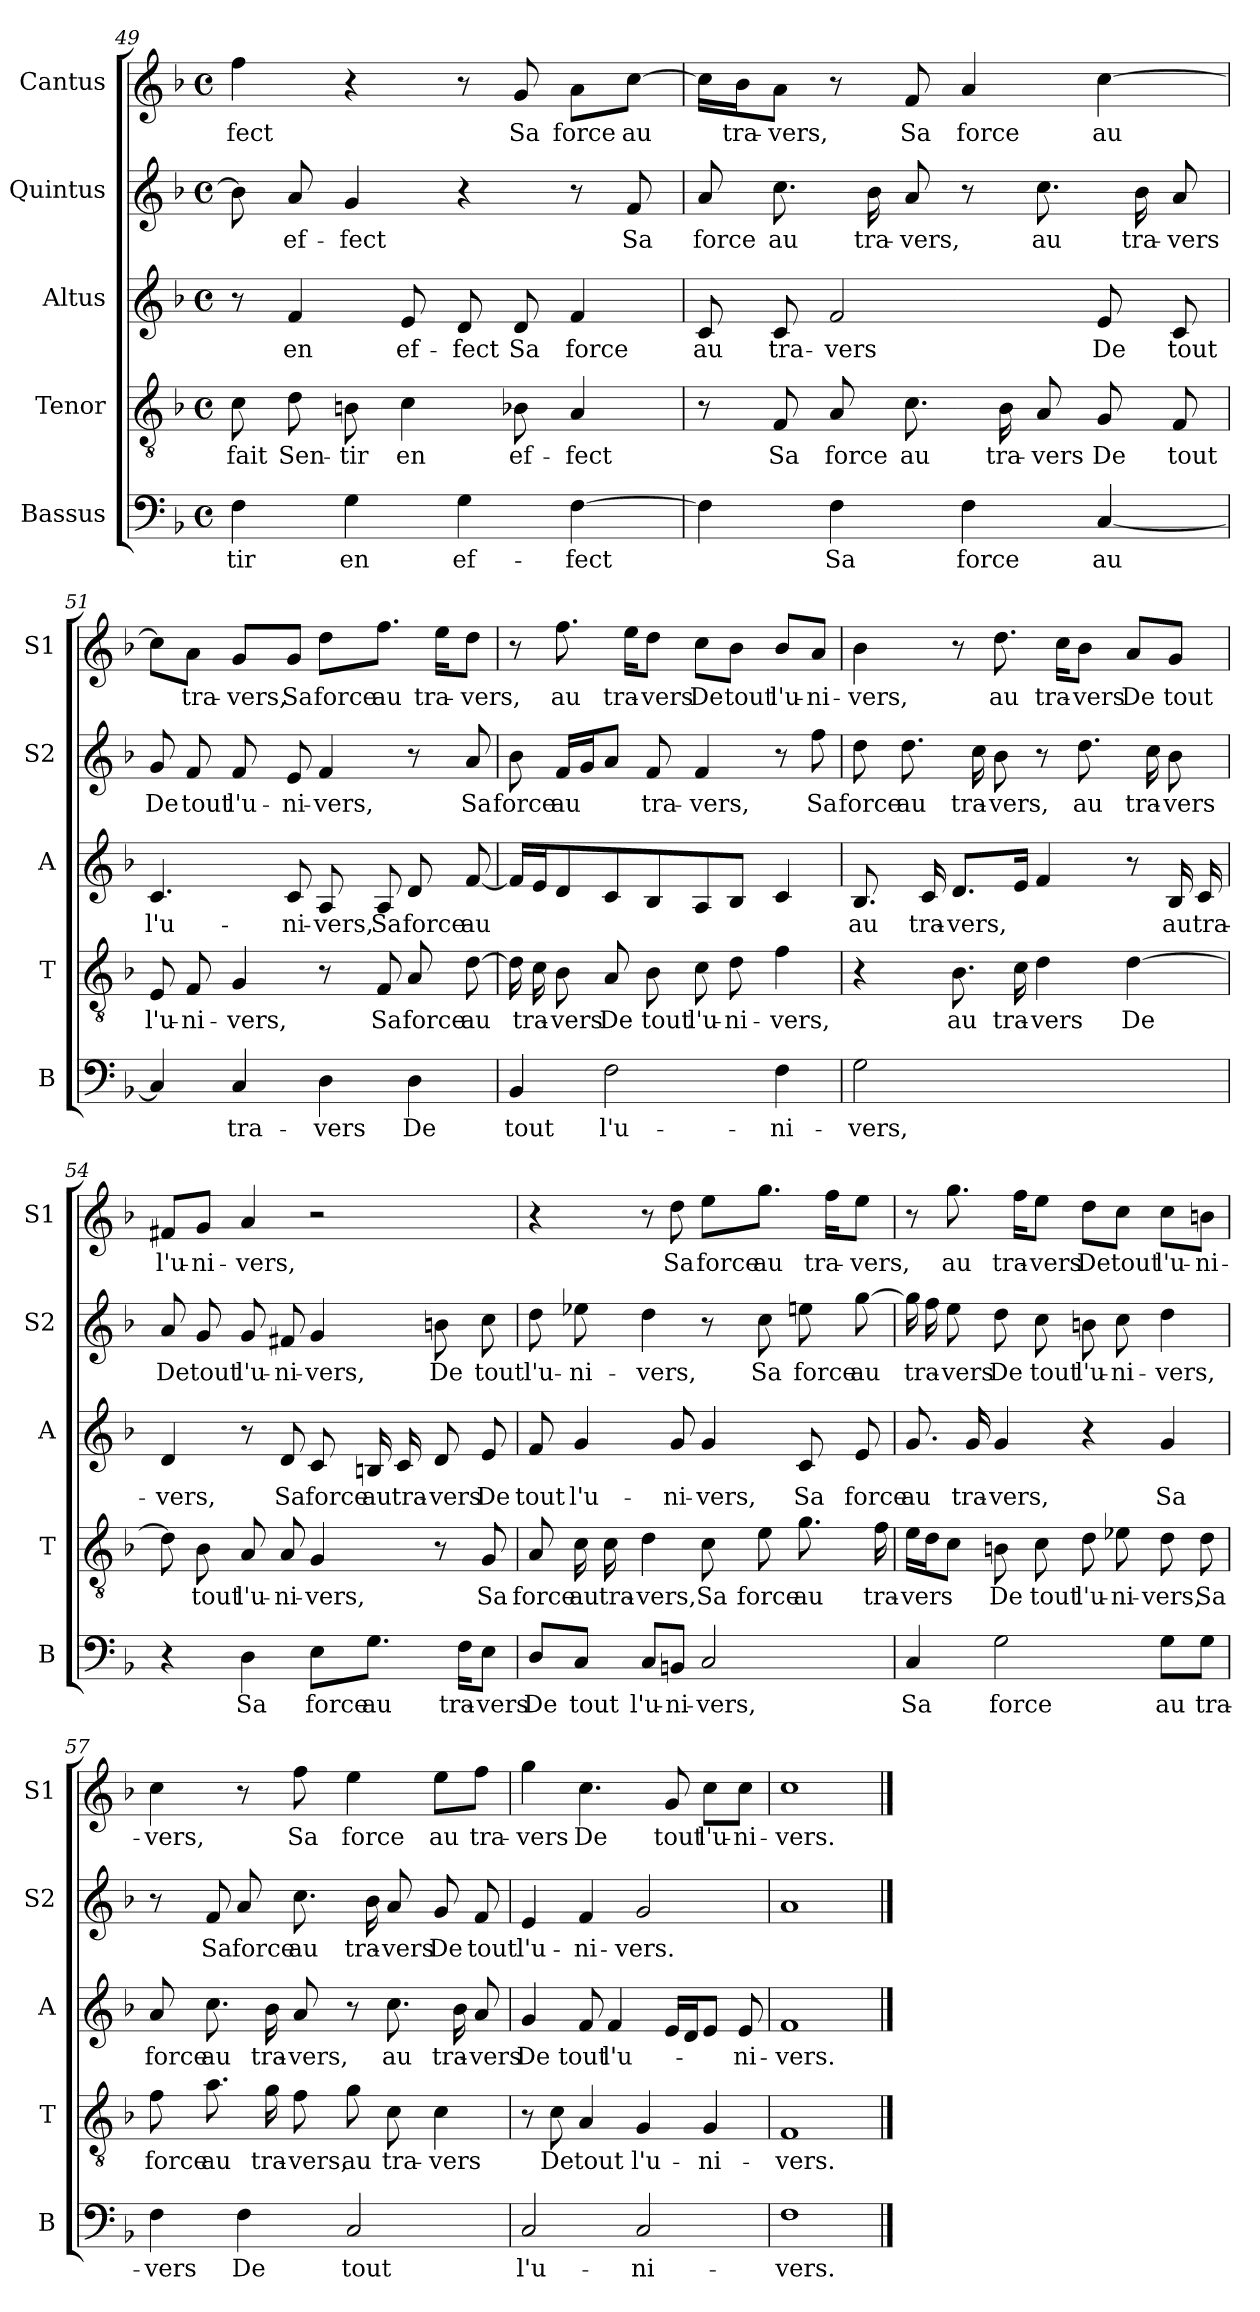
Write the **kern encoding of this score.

**kern	**text	**kern	**text	**kern	**text	**kern	**text	**kern	**text
*part5	*part5	*part4	*part4	*part3	*part3	*part2	*part2	*part1	*part1
*staff5	*staff5	*staff4	*staff4	*staff3	*staff3	*staff2	*staff2	*staff1	*staff1
*I"Bassus	*	*I"Tenor	*	*I"Altus	*	*I"Quintus	*	*I"Cantus	*
*I'B	*	*I'T	*	*I'A	*	*I'S2	*	*I'S1	*
*clefF4	*	*clefGv2	*	*clefG2	*	*clefG2	*	*clefG2	*
*k[b-]	*	*k[b-]	*	*k[b-]	*	*k[b-]	*	*k[b-]	*
*F:	*	*F:	*	*F:	*	*F:	*	*F:	*
*M4/4	*	*M4/4	*	*M4/4	*	*M4/4	*	*M4/4	*
*met(c)	*	*met(c)	*	*met(c)	*	*met(c)	*	*met(c)	*
=49	=49	=49	=49	=49	=49	=49	=49	=49	=49
!	!LO:LY:b	!	!LO:LY:b	!	!	!	!	!	!LO:LY:b
4F\	-tir	8c\	fait	8r	.	8b-\]	.	4ff\	-fect
!	!	!	!LO:LY:b	!	!LO:LY:b	!	!LO:LY:b	!	!
.	.	8d\	Sen-	4f/	en	8a/	ef-	.	.
!	!LO:LY:b	!	!LO:LY:b	!	!	!	!LO:LY:b	!	!
4G\	en	8Bn\	-tir	.	.	4g/	-fect	4r	.
!	!	!	!LO:LY:b	!	!LO:LY:b	!	!	!	!
.	.	4c\	en	8e/	ef-	.	.	.	.
!	!LO:LY:b	!	!	!	!LO:LY:b	!	!	!	!
4G\	ef-	.	.	8d/	-fect	4r	.	8r	.
!	!	!	!LO:LY:b	!	!LO:LY:b	!	!	!	!LO:LY:b
.	.	8B-X\	ef-	8d/	Sa	.	.	8g/	Sa
!	!LO:LY:b	!	!LO:LY:b	!	!LO:LY:b	!	!	!	!LO:LY:b
[4F\	-fect	4A/	-fect	4f/	force	8r	.	8a\L	force
!	!	!	!	!	!	!	!LO:LY:b	!	!LO:LY:b
.	.	.	.	.	.	8f/	Sa	[8cc\J	au
=50	=50	=50	=50	=50	=50	=50	=50	=50	=50
!	!	!	!	!	!LO:LY:b	!	!LO:LY:b	!	!
4F\]	.	8r	.	8c/	au	8a/	force	16cc\LL]	.
!	!	!	!	!	!	!	!	!	!LO:LY:b
.	.	.	.	.	.	.	.	16b-\J	tra-
!	!	!	!LO:LY:b	!	!LO:LY:b	!	!LO:LY:b	!	!LO:LY:b
.	.	8F/	Sa	8c/	tra-	8.cc\	au	8a\J	-vers,
!	!LO:LY:b	!	!LO:LY:b	!	!LO:LY:b	!	!	!	!
4F\	Sa	8A/	force	2f/	-vers	.	.	8r	.
!	!	!	!	!	!	!	!LO:LY:b	!	!
.	.	.	.	.	.	16b-\	tra-	.	.
!	!	!	!LO:LY:b	!	!	!	!LO:LY:b	!	!LO:LY:b
.	.	8.c\	au	.	.	8a/	-vers,	8f/	Sa
!	!LO:LY:b	!	!	!	!	!	!	!	!LO:LY:b
4F\	force	.	.	.	.	8r	.	4a/	force
!	!	!	!LO:LY:b	!	!	!	!	!	!
.	.	16B-\	tra-	.	.	.	.	.	.
!	!	!	!LO:LY:b	!	!	!	!LO:LY:b	!	!
.	.	8A/	-vers	.	.	8.cc\	au	.	.
!	!LO:LY:b	!	!LO:LY:b	!	!LO:LY:b	!	!	!	!LO:LY:b
[4C/	au	8G/	De	8e/	De	.	.	[4cc\	au
!	!	!	!	!	!	!	!LO:LY:b	!	!
.	.	.	.	.	.	16b-\	tra-	.	.
!	!	!	!LO:LY:b	!	!LO:LY:b	!	!LO:LY:b	!	!
.	.	8F/	tout	8c/	tout	8a/	-vers	.	.
!!LO:PB:g=z
=51	=51	=51	=51	=51	=51	=51	=51	=51	=51
!	!	!	!LO:LY:b	!	!LO:LY:b	!	!LO:LY:b	!	!
4C/]	.	8E/	l'u-	4.c/	l'u-	8g/	De	8cc\L]	.
!	!	!	!LO:LY:b	!	!	!	!LO:LY:b	!	!LO:LY:b
.	.	8F/	-ni-	.	.	8f/	tout	8a\J	tra-
!	!LO:LY:b	!	!LO:LY:b	!	!	!	!LO:LY:b	!	!LO:LY:b
4C/	tra-	4G/	-vers,	.	.	8f/	l'u-	8g/L	-vers,
!	!	!	!	!	!LO:LY:b	!	!LO:LY:b	!	!LO:LY:b
.	.	.	.	8c/	-ni-	8e/	-ni-	8g/J	Sa
!	!LO:LY:b	!	!	!	!LO:LY:b	!	!LO:LY:b	!	!LO:LY:b
4D\	-vers	8r	.	8A/	-vers,	4f/	-vers,	8dd\L	force
!	!	!	!LO:LY:b	!	!LO:LY:b	!	!	!	!LO:LY:b
.	.	8F/	Sa	8A/	Sa	.	.	8.ff\J	au
!	!LO:LY:b	!	!LO:LY:b	!	!LO:LY:b	!	!	!	!
4D\	De	8A/	force	8d/	force	8r	.	.	.
!	!	!	!	!	!	!	!	!	!LO:LY:b
.	.	.	.	.	.	.	.	16ee\KL	tra-
!	!	!	!LO:LY:b	!	!LO:LY:b	!	!LO:LY:b	!	!LO:LY:b
.	.	[8d\	au	[8f/	au	8a/	Sa	8dd\J	-vers,
=52	=52	=52	=52	=52	=52	=52	=52	=52	=52
!	!LO:LY:b	!	!	!	!	!	!LO:LY:b	!	!
4BB-/	tout	16d\]	.	16f/LL]	.	8b-\	force	8r	.
!	!	!	!LO:LY:b	!	!	!	!	!	!
.	.	16c\	tra-	16e/J	.	.	.	.	.
!	!	!	!LO:LY:b	!	!	!	!LO:LY:b	!	!LO:LY:b
.	.	8B-\	-vers	8d/	.	16f/LL	au	8.ff\	au
.	.	.	.	.	.	16g/J	.	.	.
!	!LO:LY:b	!	!LO:LY:b	!	!	!	!	!	!
2F\	l'u-	8A/	De	8c/	.	8a/J	.	.	.
!	!	!	!	!	!	!	!	!	!LO:LY:b
.	.	.	.	.	.	.	.	16ee\KL	tra-
!	!	!	!LO:LY:b	!	!	!	!LO:LY:b	!	!LO:LY:b
.	.	8B-\	tout	8B-/	.	8f/	tra-	8dd\J	-vers
!	!	!	!LO:LY:b	!	!	!	!LO:LY:b	!	!LO:LY:b
.	.	8c\	l'u-	8A/	.	4f/	-vers,	8cc\L	De
!	!	!	!LO:LY:b	!	!	!	!	!	!LO:LY:b
.	.	8d\	-ni-	8B-/J	.	.	.	8b-\J	tout
!	!LO:LY:b	!	!LO:LY:b	!	!	!	!	!	!LO:LY:b
4F\	-ni-	4f\	-vers,	4c/	.	8r	.	8b-/L	l'u-
!	!	!	!	!	!	!	!LO:LY:b	!	!LO:LY:b
.	.	.	.	.	.	8ff\	Sa	8a/J	-ni-
=53	=53	=53	=53	=53	=53	=53	=53	=53	=53
!	!LO:LY:b	!	!	!	!LO:LY:b	!	!LO:LY:b	!	!LO:LY:b
2G\	-vers,	4r	.	8.B-/	au	8dd\	force	4b-\	-vers,
!	!	!	!	!	!	!	!LO:LY:b	!	!
.	.	.	.	.	.	8.dd\	au	.	.
!	!	!	!	!	!LO:LY:b	!	!	!	!
.	.	.	.	16c/	tra-	.	.	.	.
!	!	!	!LO:LY:b	!	!LO:LY:b	!	!	!	!
.	.	8.B-\	au	8.d/L	-vers,	.	.	8r	.
!	!	!	!	!	!	!	!LO:LY:b	!	!
.	.	.	.	.	.	16cc\	tra-	.	.
!	!	!	!	!	!	!	!LO:LY:b	!	!LO:LY:b
.	.	.	.	.	.	8b-\	-vers,	8.dd\	au
!	!	!	!LO:LY:b	!	!	!	!	!	!
.	.	16c\	tra-	16e/Jk	.	.	.	.	.
!	!	!	!LO:LY:b	!	!	!	!	!	!
2ryy	.	4d\	-vers	4f/	.	8r	.	.	.
!	!	!	!	!	!	!	!	!	!LO:LY:b
.	.	.	.	.	.	.	.	16cc\KL	tra-
!	!	!	!	!	!	!	!LO:LY:b	!	!LO:LY:b
.	.	.	.	.	.	8.dd\	au	8b-\J	-vers
!	!	!	!LO:LY:b	!	!	!	!	!	!LO:LY:b
.	.	[4d\	De	8r	.	.	.	8a/L	De
!	!	!	!	!	!	!	!LO:LY:b	!	!
.	.	.	.	.	.	16cc\	tra-	.	.
!	!	!	!	!	!LO:LY:b	!	!LO:LY:b	!	!LO:LY:b
.	.	.	.	16B-/	au	8b-\	-vers	8g/J	tout
!	!	!	!	!	!LO:LY:b	!	!	!	!
.	.	.	.	16c/	tra-	.	.	.	.
!!LO:LB:g=z
=54	=54	=54	=54	=54	=54	=54	=54	=54	=54
!	!	!	!	!	!LO:LY:b	!	!LO:LY:b	!	!LO:LY:b
4r	.	8d\]	.	4d/	-vers,	8a/	De	8f#X/L	l'u-
!	!	!	!LO:LY:b	!	!	!	!LO:LY:b	!	!LO:LY:b
.	.	8B-\	tout	.	.	8g/	tout	8g/J	-ni-
!	!LO:LY:b	!	!LO:LY:b	!	!	!	!LO:LY:b	!	!LO:LY:b
4D\	Sa	8A/	l'u-	8r	.	8g/	l'u-	4a/	-vers,
!	!	!	!LO:LY:b	!	!LO:LY:b	!	!LO:LY:b	!	!
.	.	8A/	-ni-	8d/	Sa	8f#X/	-ni-	.	.
!	!LO:LY:b	!	!LO:LY:b	!	!LO:LY:b	!	!LO:LY:b	!	!
8E\L	force	4G/	-vers,	8c/	force	4g/	-vers,	2r	.
!	!LO:LY:b	!	!	!	!LO:LY:b	!	!	!	!
8.G\J	au	.	.	16Bn/	au	.	.	.	.
!	!	!	!	!	!LO:LY:b	!	!	!	!
.	.	.	.	16c/	tra-	.	.	.	.
!	!	!	!	!	!LO:LY:b	!	!LO:LY:b	!	!
.	.	8r	.	8d/	-vers	8bn\	De	.	.
!	!LO:LY:b	!	!	!	!	!	!	!	!
16F\KL	tra-	.	.	.	.	.	.	.	.
!	!LO:LY:b	!	!LO:LY:b	!	!LO:LY:b	!	!LO:LY:b	!	!
8E\J	-vers	8G/	Sa	8e/	De	8cc\	tout	.	.
=55	=55	=55	=55	=55	=55	=55	=55	=55	=55
!	!LO:LY:b	!	!LO:LY:b	!	!LO:LY:b	!	!LO:LY:b	!	!
8D/L	De	8A/	force	8f/	tout	8dd\	l'u-	4r	.
!	!LO:LY:b	!	!LO:LY:b	!	!LO:LY:b	!	!LO:LY:b	!	!
8C/J	tout	16c\	au	4g/	l'u-	8ee-X\	-ni-	.	.
!	!	!	!LO:LY:b	!	!	!	!	!	!
.	.	16c\	tra-	.	.	.	.	.	.
!	!LO:LY:b	!	!LO:LY:b	!	!	!	!LO:LY:b	!	!
8C/L	l'u-	4d\	-vers,	.	.	4dd\	-vers,	8r	.
!	!LO:LY:b	!	!	!	!LO:LY:b	!	!	!	!LO:LY:b
8BBn/J	-ni-	.	.	8g/	-ni-	.	.	8dd\	Sa
!	!LO:LY:b	!	!LO:LY:b	!	!LO:LY:b	!	!	!	!LO:LY:b
2C/	-vers,	8c\	Sa	4g/	-vers,	8r	.	8ee\L	force
!	!	!	!LO:LY:b	!	!	!	!LO:LY:b	!	!LO:LY:b
.	.	8e\	force	.	.	8cc\	Sa	8.gg\J	au
!	!	!	!LO:LY:b	!	!LO:LY:b	!	!LO:LY:b	!	!
.	.	8.g\	au	8c/	Sa	8een\	force	.	.
!	!	!	!	!	!	!	!	!	!LO:LY:b
.	.	.	.	.	.	.	.	16ff\KL	tra-
!	!	!	!	!	!LO:LY:b	!	!LO:LY:b	!	!LO:LY:b
.	.	.	.	8e/	force	[8gg\	au	8ee\J	-vers,
!	!	!	!LO:LY:b	!	!	!	!	!	!
.	.	16f\	tra-	.	.	.	.	.	.
!!LO:LB:g=z
=56	=56	=56	=56	=56	=56	=56	=56	=56	=56
!	!LO:LY:b	!	!LO:LY:b	!	!LO:LY:b	!	!	!	!
4C/	Sa	16e\LL	-vers	8.g/	au	16gg\]	.	8r	.
!	!	!	!	!	!	!	!LO:LY:b	!	!
.	.	16d\J	.	.	.	16ff\	tra-	.	.
!	!	!	!	!	!	!	!LO:LY:b	!	!LO:LY:b
.	.	8c\J	.	.	.	8ee\	-vers	8.gg\	au
!	!	!	!	!	!LO:LY:b	!	!	!	!
.	.	.	.	16g/	tra-	.	.	.	.
!	!LO:LY:b	!	!LO:LY:b	!	!LO:LY:b	!	!LO:LY:b	!	!
2G\	force	8Bn\	De	4g/	-vers,	8dd\	De	.	.
!	!	!	!	!	!	!	!	!	!LO:LY:b
.	.	.	.	.	.	.	.	16ff\KL	tra-
!	!	!	!LO:LY:b	!	!	!	!LO:LY:b	!	!LO:LY:b
.	.	8c\	tout	.	.	8cc\	tout	8ee\J	-vers
!	!	!	!LO:LY:b	!	!	!	!LO:LY:b	!	!LO:LY:b
.	.	8d\	l'u-	4r	.	8bn\	l'u-	8dd\L	De
!	!	!	!LO:LY:b	!	!	!	!LO:LY:b	!	!LO:LY:b
.	.	8e-X\	-ni-	.	.	8cc\	-ni-	8cc\J	tout
!	!LO:LY:b	!	!LO:LY:b	!	!LO:LY:b	!	!LO:LY:b	!	!LO:LY:b
8G\L	au	8d\	-vers,	4g/	Sa	4dd\	-vers,	8cc\L	l'u-
!	!LO:LY:b	!	!LO:LY:b	!	!	!	!	!	!LO:LY:b
8G\J	tra-	8d\	Sa	.	.	.	.	8bn\J	-ni-
=57	=57	=57	=57	=57	=57	=57	=57	=57	=57
!	!LO:LY:b	!	!LO:LY:b	!	!LO:LY:b	!	!	!	!LO:LY:b
4F\	-vers	8f\	force	8a/	force	8r	.	4cc\	-vers,
!	!	!	!LO:LY:b	!	!LO:LY:b	!	!LO:LY:b	!	!
.	.	8.a\	au	8.cc\	au	8f/	Sa	.	.
!	!LO:LY:b	!	!	!	!	!	!LO:LY:b	!	!LO:LY:b
4F\	De	.	.	.	.	8a/	force	8r	vers
!	!	!	!LO:LY:b	!	!LO:LY:b	!	!	!	!
.	.	16g\	tra-	16b-\	tra-	.	.	.	.
!	!	!	!LO:LY:b	!	!LO:LY:b	!	!LO:LY:b	!	!LO:LY:b
.	.	8f\	-vers,	8a/	-vers,	8.cc\	au	8ff\	Sa
!	!LO:LY:b	!	!LO:LY:b	!	!	!	!	!	!LO:LY:b
2C/	tout	8g\	au	8r	.	.	.	4ee\	force
!	!	!	!	!	!	!	!LO:LY:b	!	!
.	.	.	.	.	.	16b-\	tra-	.	.
!	!	!	!LO:LY:b	!	!LO:LY:b	!	!LO:LY:b	!	!
.	.	8c\	tra-	8.cc\	au	8a/	-vers	.	.
!	!	!	!LO:LY:b	!	!	!	!LO:LY:b	!	!LO:LY:b
.	.	4c\	-vers	.	.	8g/	De	8ee\L	au
!	!	!	!	!	!LO:LY:b	!	!	!	!
.	.	.	.	16b-\	tra-	.	.	.	.
!	!	!	!	!	!LO:LY:b	!	!LO:LY:b	!	!LO:LY:b
.	.	.	.	8a/	-vers	8f/	tout	8ff\J	tra-
=58	=58	=58	=58	=58	=58	=58	=58	=58	=58
!	!LO:LY:b	!	!	!	!LO:LY:b	!	!LO:LY:b	!	!LO:LY:b
2C/	l'u-	8r	.	4g/	De	4e/	l'u-	4gg\	-vers
!	!	!	!LO:LY:b	!	!	!	!	!	!
.	.	8c\	De	.	.	.	.	.	.
!	!	!	!LO:LY:b	!	!LO:LY:b	!	!LO:LY:b	!	!LO:LY:b
.	.	4A/	tout	8f/	tout	4f/	-ni-	4.cc\	De
!	!	!	!	!	!LO:LY:b	!	!	!	!
.	.	.	.	4f/	l'u-	.	.	.	.
!	!LO:LY:b	!	!LO:LY:b	!	!	!	!LO:LY:b	!	!
2C/	-ni-	4G/	l'u-	.	.	2g/	-vers.	.	.
!	!	!	!	!	!	!	!	!	!LO:LY:b
.	.	.	.	16e/LL	.	.	.	8g/	tout
.	.	.	.	16d/J	.	.	.	.	.
!	!	!	!LO:LY:b	!	!	!	!	!	!LO:LY:b
.	.	4G/	-ni-	8e/J	.	.	.	8cc\L	l'u-
!	!	!	!	!	!LO:LY:b	!	!	!	!LO:LY:b
.	.	.	.	8e/	-ni-	.	.	8cc\J	-ni-
=59	=59	=59	=59	=59	=59	=59	=59	=59	=59
!	!LO:LY:b	!	!LO:LY:b	!	!LO:LY:b	!	!	!	!LO:LY:b
1F	-vers.	1F	-vers.	1f	-vers.	1a	.	1cc	-vers.
==	==	==	==	==	==	==	==	==	==
*-	*-	*-	*-	*-	*-	*-	*-	*-	*-
